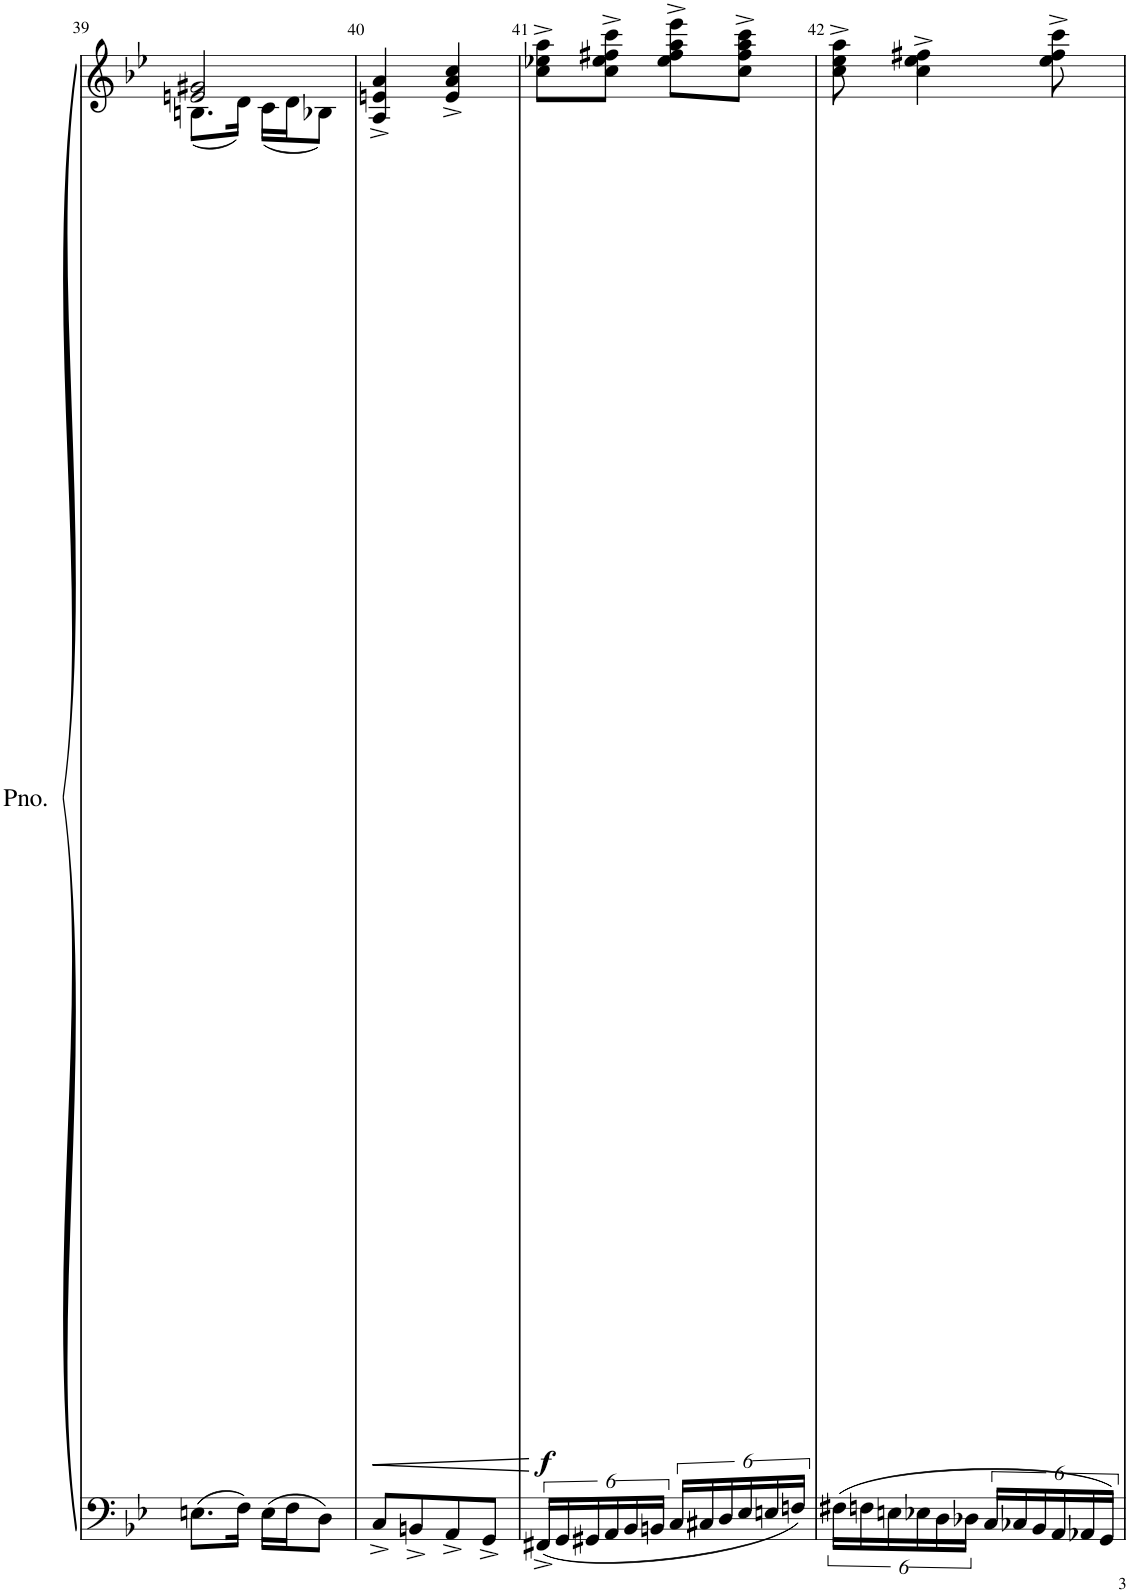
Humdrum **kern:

**kern	**kern	**dynam
*part1	*part1	*part1
*staff2	*staff1	*staff1/2
*I"Piano	*	*
*I'Pno.	*	*
!!LO:PB:g=z
*clefF4	*clefG2	*
*k[b-e-]	*k[b-e-]	*
*M2/4	*M2/4	*
=39	=39	=39
*	*^	*
8.En\L	2en/ 2g#X/	(8.Bn\L	.
16F\Jk	.	16d\Jk)	.
16E\LL	.	(16c\LL	.
16F\J	.	16d\J	.
8D\J	.	8B-X\J)	.
=40	=40	=40	=40
!	!	!	!LO:HP:b
*	*v	*v	*
8C^/L	4A/^ 4en/^ 4a/^	<
8BBn^/	.	.
8AA^/	4e/^ 4a/^ 4cc/^	.
8GG^/J	.	.
.	.	[
=41	=41	=41
!	!	!LO:DY:b
24FF#X^/LL	8cc\^ 8ee-X\^ 8aa\^L	f
24GG/	.	.
24GG#X/	.	.
24AA/	8cc\^ 8ee-\^ 8ff#X\^ 8ccc\^J	.
24BB-/	.	.
24BBn/JJ	.	.
24C/LL	8ee-\^ 8ff#\^ 8aa\^ 8eee-\^L	.
24C#X/	.	.
24D/	.	.
24E-/	8cc\^ 8ff#\^ 8aa\^ 8ccc\^J	.
24En/	.	.
24Fn/JJ	.	.
=42	=42	=42
24F#X\LL	8cc\^ 8ee-\^ 8aa\^	.
24Fn\	.	.
24En\	.	.
24E-X\	4cc\^ 4ee-\^ 4ff#X\^	.
24D\	.	.
24D-X\JJ	.	.
24C/LL	.	.
24C-X/	.	.
24BB-/	.	.
24AA/	8ee-\^ 8ff#\^ 8ccc\^	.
24AA-X/	.	.
24GG/JJ	.	.
=	=	=
*-	*-	*-
